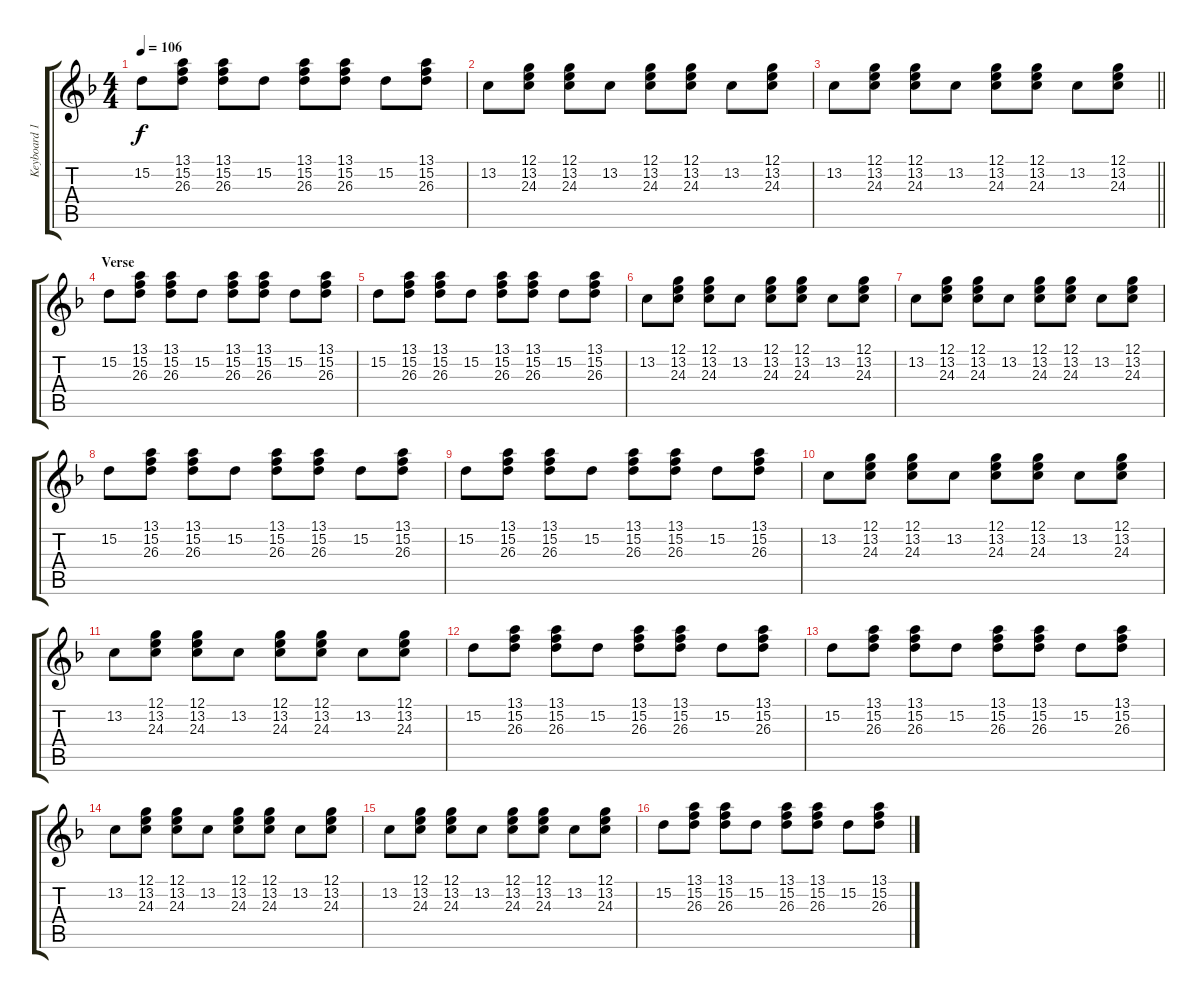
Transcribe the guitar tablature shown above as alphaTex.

\track ("Keyboard 1" "Keyboard 1") {instrument synthstrings1}
\staff {score tabs}
\tuning (E4 B3 G3 D3 A2 E2) {hide}
\ts (4 4)
\tempo 106
\clef g2
\ks dminor
15.2.8{dy f} (13.1 15.2 26.3).8 (13.1 15.2 26.3).8 15.2.8 (13.1 15.2 26.3).8 (13.1 15.2 26.3).8 15.2.8 (13.1 15.2 26.3).8 |
13.2.8 (12.1 13.2 24.3).8 (12.1 13.2 24.3).8 13.2.8 (12.1 13.2 24.3).8 (12.1 13.2 24.3).8 13.2.8 (12.1 13.2 24.3).8 |
\barLineRight lightlight
13.2.8 (12.1 13.2 24.3).8 (12.1 13.2 24.3).8 13.2.8 (12.1 13.2 24.3).8 (12.1 13.2 24.3).8 13.2.8 (12.1 13.2 24.3).8 |
\section ("" "Verse")
15.2.8 (13.1 15.2 26.3).8 (13.1 15.2 26.3).8 15.2.8 (13.1 15.2 26.3).8 (13.1 15.2 26.3).8 15.2.8 (13.1 15.2 26.3).8 |
15.2.8 (13.1 15.2 26.3).8 (13.1 15.2 26.3).8 15.2.8 (13.1 15.2 26.3).8 (13.1 15.2 26.3).8 15.2.8 (13.1 15.2 26.3).8 |
13.2.8 (12.1 13.2 24.3).8 (12.1 13.2 24.3).8 13.2.8 (12.1 13.2 24.3).8 (12.1 13.2 24.3).8 13.2.8 (12.1 13.2 24.3).8 |
13.2.8 (12.1 13.2 24.3).8 (12.1 13.2 24.3).8 13.2.8 (12.1 13.2 24.3).8 (12.1 13.2 24.3).8 13.2.8 (12.1 13.2 24.3).8 |
15.2.8 (13.1 15.2 26.3).8 (13.1 15.2 26.3).8 15.2.8 (13.1 15.2 26.3).8 (13.1 15.2 26.3).8 15.2.8 (13.1 15.2 26.3).8 |
15.2.8 (13.1 15.2 26.3).8 (13.1 15.2 26.3).8 15.2.8 (13.1 15.2 26.3).8 (13.1 15.2 26.3).8 15.2.8 (13.1 15.2 26.3).8 |
13.2.8 (12.1 13.2 24.3).8 (12.1 13.2 24.3).8 13.2.8 (12.1 13.2 24.3).8 (12.1 13.2 24.3).8 13.2.8 (12.1 13.2 24.3).8 |
13.2.8 (12.1 13.2 24.3).8 (12.1 13.2 24.3).8 13.2.8 (12.1 13.2 24.3).8 (12.1 13.2 24.3).8 13.2.8 (12.1 13.2 24.3).8 |
15.2.8 (13.1 15.2 26.3).8 (13.1 15.2 26.3).8 15.2.8 (13.1 15.2 26.3).8 (13.1 15.2 26.3).8 15.2.8 (13.1 15.2 26.3).8 |
15.2.8 (13.1 15.2 26.3).8 (13.1 15.2 26.3).8 15.2.8 (13.1 15.2 26.3).8 (13.1 15.2 26.3).8 15.2.8 (13.1 15.2 26.3).8 |
13.2.8 (12.1 13.2 24.3).8 (12.1 13.2 24.3).8 13.2.8 (12.1 13.2 24.3).8 (12.1 13.2 24.3).8 13.2.8 (12.1 13.2 24.3).8 |
13.2.8 (12.1 13.2 24.3).8 (12.1 13.2 24.3).8 13.2.8 (12.1 13.2 24.3).8 (12.1 13.2 24.3).8 13.2.8 (12.1 13.2 24.3).8 |
15.2.8 (13.1 15.2 26.3).8 (13.1 15.2 26.3).8 15.2.8 (13.1 15.2 26.3).8 (13.1 15.2 26.3).8 15.2.8 (13.1 15.2 26.3).8
